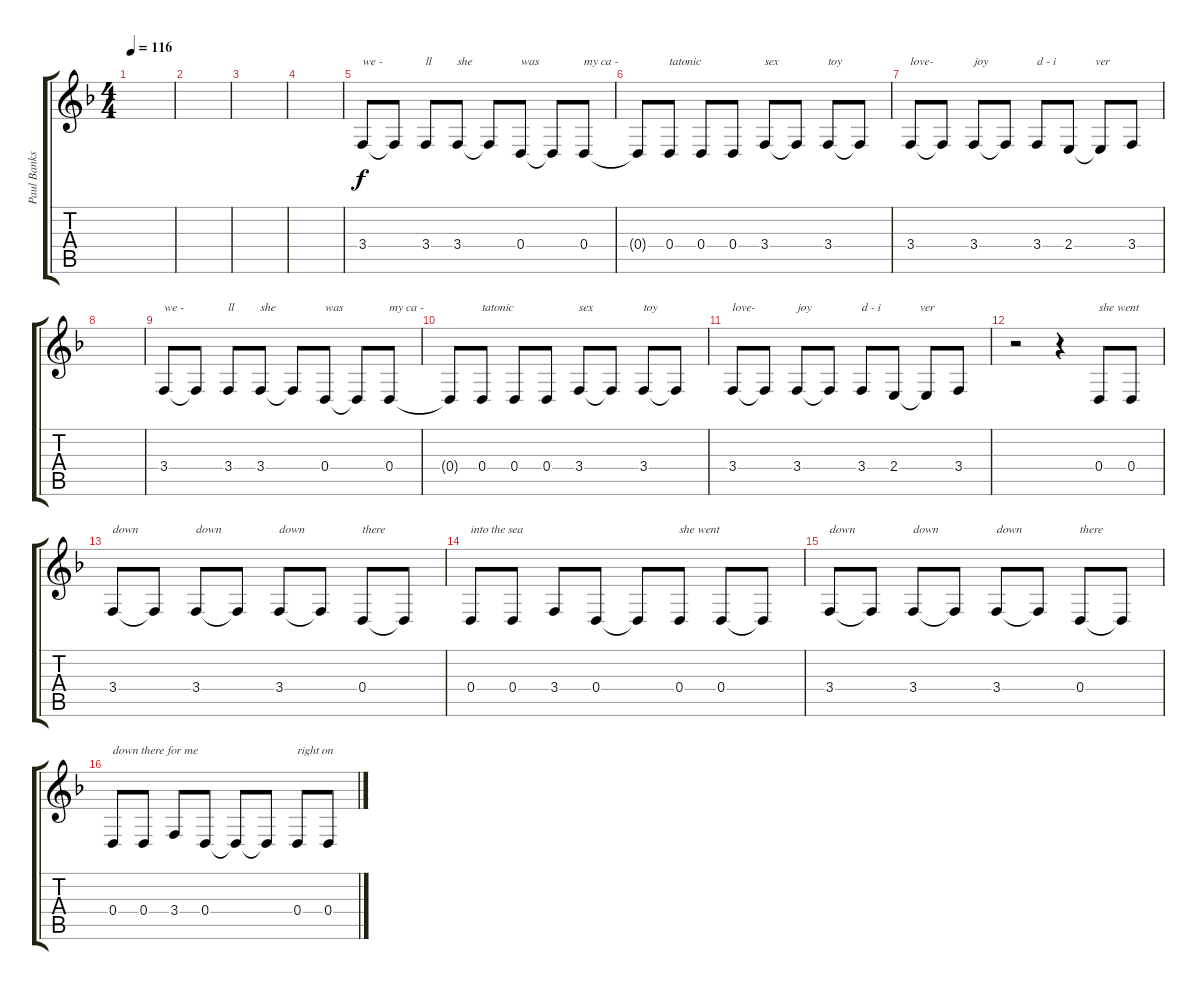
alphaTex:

\track ("Paul Banks Vox" "Paul Banks") {instrument altosax}
\staff {score tabs}
\tuning (E4 B3 G3 D3 A2 E2) {hide}
\ts (4 4)
\tempo 116
\clef g2
\ks f
|
|
|
|
3.4.8{txt "we -"} 3.4{t}.8 3.4.8{txt "ll"} 3.4.8{txt "she"} 3.4{t}.8 0.4.8{txt "was"} 0.4{t}.8 0.4.8{txt "my ca -"} |
0.4{t}.8 0.4.8{txt "tatonic "} 0.4.8 0.4.8 3.4.8{txt "sex"} 3.4{t}.8 3.4.8{txt "toy"} 3.4{t}.8 |
3.4.8{txt "love-"} 3.4{t}.8 3.4.8{txt "joy"} 3.4{t}.8 3.4.8{txt "d - i             ver "} 2.4.8 2.4{t}.8 3.4.8 |
|
3.4.8{txt "we -"} 3.4{t}.8 3.4.8{txt "ll"} 3.4.8{txt "she"} 3.4{t}.8 0.4.8{txt "was"} 0.4{t}.8 0.4.8{txt "my ca -"} |
0.4{t}.8 0.4.8{txt "tatonic "} 0.4.8 0.4.8 3.4.8{txt "sex"} 3.4{t}.8 3.4.8{txt "toy"} 3.4{t}.8 |
3.4.8{txt "love-"} 3.4{t}.8 3.4.8{txt "joy"} 3.4{t}.8 3.4.8{txt "d - i             ver "} 2.4.8 2.4{t}.8 3.4.8 |
r.2 r.4 0.4.8{txt "she went "} 0.4.8 |
3.4.8{txt "down"} 3.4{t}.8 3.4.8{txt "down"} 3.4{t}.8 3.4.8{txt "down"} 3.4{t}.8 0.4.8{txt "there"} 0.4{t}.8 |
0.4.8{txt "into the sea"} 0.4.8 3.4.8 0.4.8 0.4{t}.8 0.4.8{txt "she went"} 0.4.8 0.4{t}.8 |
3.4.8{txt "down"} 3.4{t}.8 3.4.8{txt "down"} 3.4{t}.8 3.4.8{txt "down"} 3.4{t}.8 0.4.8{txt "there"} 0.4{t}.8 |
0.4.8{txt "down there for me"} 0.4.8 3.4.8 0.4.8 0.4{t}.8 0.4{t}.8 0.4.8{txt "right on"} 0.4.8
